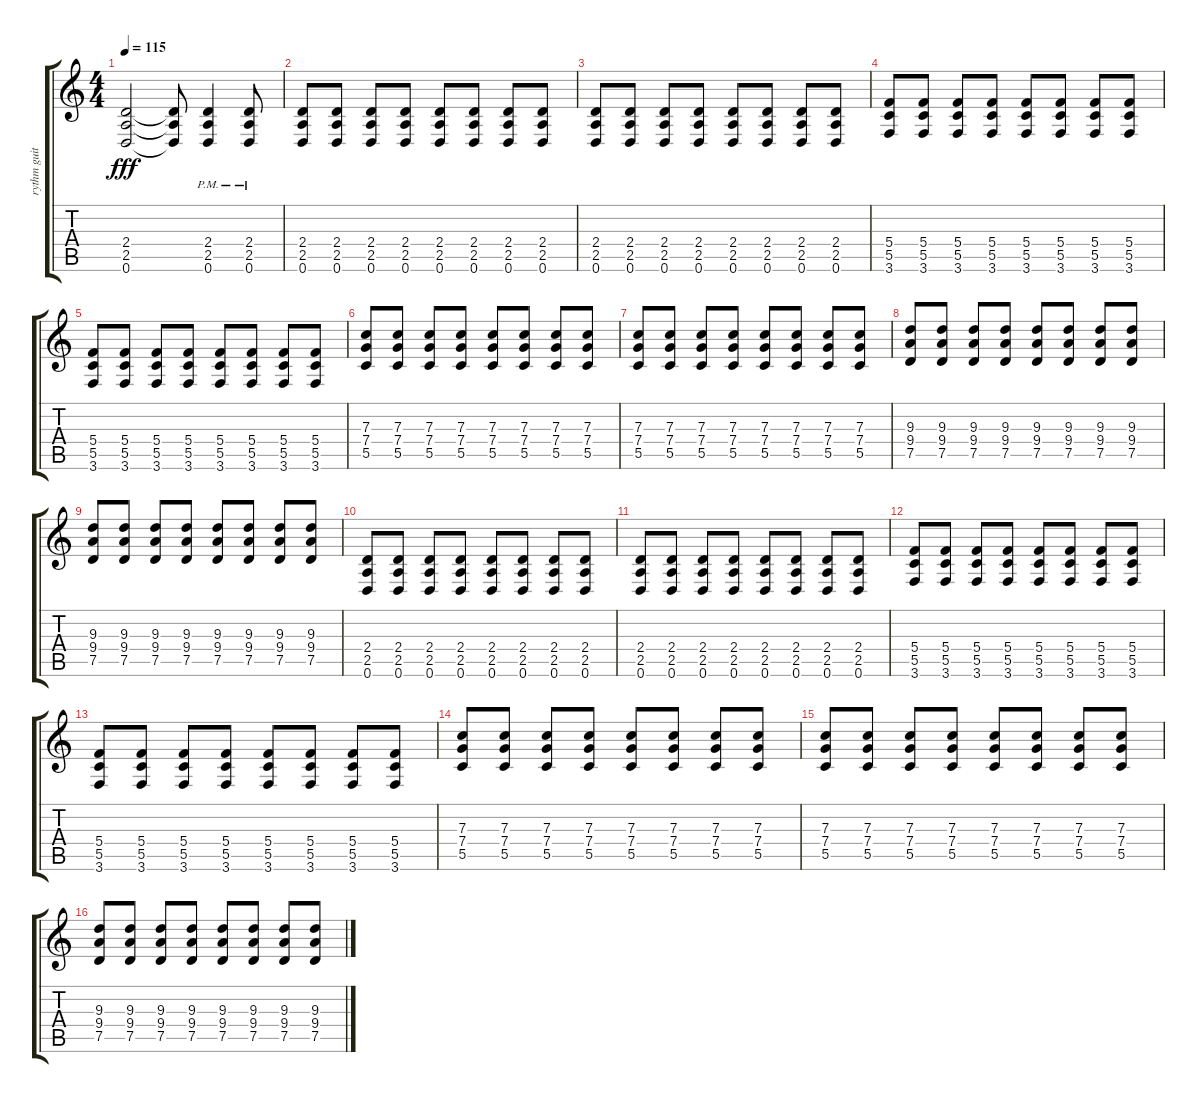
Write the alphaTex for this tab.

\track ("rythm guitar" "rythm guit") {instrument distortionguitar}
\staff {score tabs}
\tuning (D4 A3 F3 C3 G2 D2) {hide}
\ts (4 4)
\tempo 115
\clef g2
\ks c
(2.4{t} 2.5{t} 0.6{t}).2{dy fff} (2.4{t} 2.5{t} 0.6{t}).8 (2.4{pm} 2.5{pm} 0.6{pm}).4 (2.4{pm} 2.5{pm} 0.6{pm}).8 |
(2.4 2.5 0.6).8 (2.4 2.5 0.6).8 (2.4 2.5 0.6).8 (2.4 2.5 0.6).8 (2.4 2.5 0.6).8 (2.4 2.5 0.6).8 (2.4 2.5 0.6).8 (2.4 2.5 0.6).8 |
(2.4 2.5 0.6).8 (2.4 2.5 0.6).8 (2.4 2.5 0.6).8 (2.4 2.5 0.6).8 (2.4 2.5 0.6).8 (2.4 2.5 0.6).8 (2.4 2.5 0.6).8 (2.4 2.5 0.6).8 |
(5.4 5.5 3.6).8 (5.4 5.5 3.6).8 (5.4 5.5 3.6).8 (5.4 5.5 3.6).8 (5.4 5.5 3.6).8 (5.4 5.5 3.6).8 (5.4 5.5 3.6).8 (5.4 5.5 3.6).8 |
(5.4 5.5 3.6).8 (5.4 5.5 3.6).8 (5.4 5.5 3.6).8 (5.4 5.5 3.6).8 (5.4 5.5 3.6).8 (5.4 5.5 3.6).8 (5.4 5.5 3.6).8 (5.4 5.5 3.6).8 |
(7.3 7.4 5.5).8 (7.3 7.4 5.5).8 (7.3 7.4 5.5).8 (7.3 7.4 5.5).8 (7.3 7.4 5.5).8 (7.3 7.4 5.5).8 (7.3 7.4 5.5).8 (7.3 7.4 5.5).8 |
(7.3 7.4 5.5).8 (7.3 7.4 5.5).8 (7.3 7.4 5.5).8 (7.3 7.4 5.5).8 (7.3 7.4 5.5).8 (7.3 7.4 5.5).8 (7.3 7.4 5.5).8 (7.3 7.4 5.5).8 |
(9.3 9.4 7.5).8 (9.3 9.4 7.5).8 (9.3 9.4 7.5).8 (9.3 9.4 7.5).8 (9.3 9.4 7.5).8 (9.3 9.4 7.5).8 (9.3 9.4 7.5).8 (9.3 9.4 7.5).8 |
(9.3 9.4 7.5).8 (9.3 9.4 7.5).8 (9.3 9.4 7.5).8 (9.3 9.4 7.5).8 (9.3 9.4 7.5).8 (9.3 9.4 7.5).8 (9.3 9.4 7.5).8 (9.3 9.4 7.5).8 |
(2.4 2.5 0.6).8 (2.4 2.5 0.6).8 (2.4 2.5 0.6).8 (2.4 2.5 0.6).8 (2.4 2.5 0.6).8 (2.4 2.5 0.6).8 (2.4 2.5 0.6).8 (2.4 2.5 0.6).8 |
(2.4 2.5 0.6).8 (2.4 2.5 0.6).8 (2.4 2.5 0.6).8 (2.4 2.5 0.6).8 (2.4 2.5 0.6).8 (2.4 2.5 0.6).8 (2.4 2.5 0.6).8 (2.4 2.5 0.6).8 |
(5.4 5.5 3.6).8 (5.4 5.5 3.6).8 (5.4 5.5 3.6).8 (5.4 5.5 3.6).8 (5.4 5.5 3.6).8 (5.4 5.5 3.6).8 (5.4 5.5 3.6).8 (5.4 5.5 3.6).8 |
(5.4 5.5 3.6).8 (5.4 5.5 3.6).8 (5.4 5.5 3.6).8 (5.4 5.5 3.6).8 (5.4 5.5 3.6).8 (5.4 5.5 3.6).8 (5.4 5.5 3.6).8 (5.4 5.5 3.6).8 |
(7.3 7.4 5.5).8 (7.3 7.4 5.5).8 (7.3 7.4 5.5).8 (7.3 7.4 5.5).8 (7.3 7.4 5.5).8 (7.3 7.4 5.5).8 (7.3 7.4 5.5).8 (7.3 7.4 5.5).8 |
(7.3 7.4 5.5).8 (7.3 7.4 5.5).8 (7.3 7.4 5.5).8 (7.3 7.4 5.5).8 (7.3 7.4 5.5).8 (7.3 7.4 5.5).8 (7.3 7.4 5.5).8 (7.3 7.4 5.5).8 |
(9.3 9.4 7.5).8 (9.3 9.4 7.5).8 (9.3 9.4 7.5).8 (9.3 9.4 7.5).8 (9.3 9.4 7.5).8 (9.3 9.4 7.5).8 (9.3 9.4 7.5).8 (9.3 9.4 7.5).8
